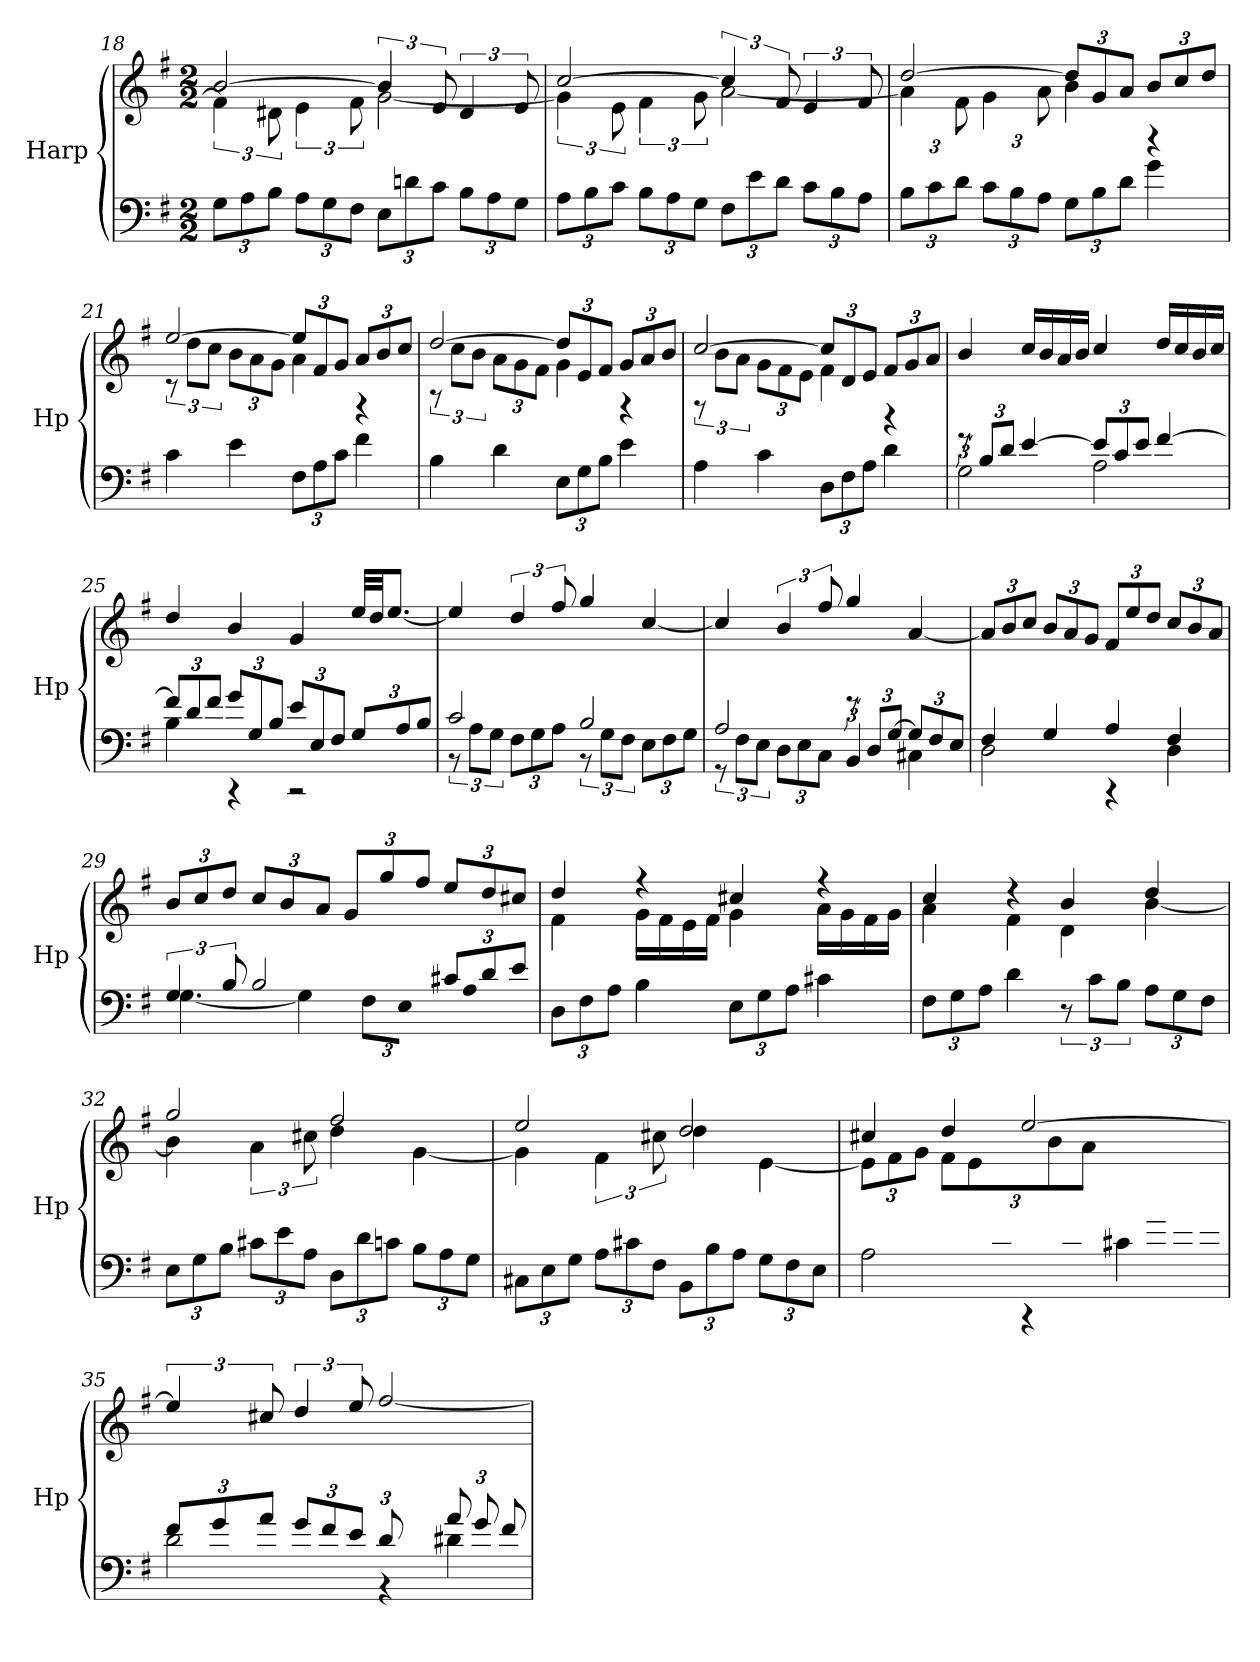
**kern	**kern
*part1	*part1
*staff2	*staff1
*I"Harp	*
*I'Hp	*
!!LO:LB:g=z
*clefF4	*clefG2
*k[f#]	*k[f#]
*M2/2	*M2/2
*Xbrackettup	*
=18	=18
*	*^
12G\L	[2b/	6f#\]
12A\	.	.
12B\J	.	12d#X\
12A\L	.	6e\
12G\	.	.
12F#\J	.	12f#\
12E\L	6b/]	[2g\
12dn\	.	.
12c\J	12e/	.
12B\L	6d#/	.
12A\	.	.
12G\J	12e/	.
=19	=19	=19
12A\L	[2cc/	6g\]
12B\	.	.
12c\J	.	12e\
12B\L	.	6f#\
12A\	.	.
12G\J	.	12g\
12F#\L	6cc/]	[2a\
12e\	.	.
12d\J	12f#/	.
12c\L	6e/	.
12B\	.	.
12A\J	12f#/	.
=20	=20	=20
12B\L	[2dd/	6a\]
12c\	.	.
12d\J	.	12f#\
12c\L	.	6g\
12B\	.	.
12A\J	.	12a\
*	*Xbrackettup	*
12G\L	12dd/L]	4b\
12B\	12g/	.
12d\J	12a/J	.
4g\	12b/L	4rF
.	12cc/	.
.	12dd/J	.
!!LO:LB:g=z	!!
=21	=21	=21
*	*	*brackettup
4c\	[2ee/	12rc
.	.	12dd\L
.	.	12cc\J
*	*	*Xbrackettup
4e\	.	12b\L
.	.	12a\
.	.	12g\J
12F#\L	12ee/L]	4a\
12A\	12f#/	.
12c\J	12g/J	.
4f#\	12a/L	4rF
.	12b/	.
.	12cc/J	.
=22	=22	=22
*	*	*brackettup
4B\	[2dd/	12rA
.	.	12cc\L
.	.	12b\J
*	*	*Xbrackettup
4d\	.	12a\L
.	.	12g\
.	.	12f#\J
12E\L	12dd/L]	4g\
12G\	12e/	.
12B\J	12f#/J	.
4e\	12g/L	4rF
.	12a/	.
.	12b/J	.
=23	=23	=23
*	*	*brackettup
4A\	[2cc/	12rF
.	.	12b\L
.	.	12a\J
*	*	*Xbrackettup
4c\	.	12g\L
.	.	12f#\
.	.	12e\J
12D\L	12cc/L]	4f#\
12F#\	12d/	.
12A\J	12e/J	.
4d\	12f#/L	4rD
.	12g/	.
.	12a/J	.
!!LO:LB:g=z	!!
=24	=24	=24
*^	*	*
*	*	*	*brackettup
12ryy	2G\	4b/	12rGG
12B/L	.	.	12%11ryy
12d/J	.	.	.
[4e/	.	16cc/LL	.
.	.	16b/	.
.	.	16a/	.
.	.	16b/JJ	.
12e/L]	2A\	4cc/	.
12c/	.	.	.
12e/J	.	.	.
[4f#/	.	16dd/LL	.
.	.	16cc/	.
.	.	16b/	.
.	.	16cc/JJ	.
*	*	*v	*v
=25	=25	=25
12f#/L]	4B\	4dd/
12d/	.	.
12f#/J	.	.
12g/L	4rCC	4b/
12G/	.	.
12B/J	.	.
12e/L	2rCC	4g/
12E/	.	.
12F#/J	.	.
12G/L	.	32ee/LLL
.	.	32dd/JJ
.	.	[8.ee/J
12A/	.	.
12B/J	.	.
=26	=26	=26
*	*brackettup	*
2c/	12r	4ee/]
.	12A\L	.
.	12G\J	.
*	*Xbrackettup	*
.	12F#\L	6dd/
.	12G\	.
.	12A\J	12ff#/
*	*brackettup	*
2B/	12r	4gg/
.	12G\L	.
.	12F#\J	.
*	*Xbrackettup	*
.	12E\L	[4cc/
.	12F#\	.
.	12G\J	.
!!LO:LB:g=z
=27	=27	=27
*	*brackettup	*
*	*	*^
2A/	12r	4cc/]	2ryy
.	12F#\L	.	.
.	12E\J	.	.
*	*Xbrackettup	*	*
.	12D\L	6b/	.
.	12E\	.	.
.	12C\J	12ff#/	.
12ryy	4BB/	4gg/	12rBB
12D/L	.	.	12%5ryy
[12G/J	.	.	.
12G/L]	4C#X\	[4a/	.
12F#/	.	.	.
12E/J	.	.	.
*	*	*v	*v
=28	=28	=28
*	*	*Xbrackettup
4F#/	2D\	12a/L]
.	.	12b/
.	.	12cc/J
4G/	.	12b/L
.	.	12a/
.	.	12g/J
4A/	4rCC	12f#/L
.	.	12ee/
.	.	12dd/J
4F#/	4D\	12cc/L
.	.	12b/
.	.	12a/J
=29	=29	=29
*brackettup	*	*
6G/	[4.G\	12b/L
.	.	12cc/
12B/	.	12dd/J
2B/	.	12cc/L
.	.	12b/
.	6G\]	.
.	.	12a/J
.	.	12g/L
.	12F#\L	.
.	.	12gg/
.	8E\J	.
.	.	12ff#/J
*Xbrackettup	*	*
12c#X/L	4A\	12ee/L
12d/	.	12dd/
12e/J	.	12cc#X/J
*v	*v	*
!!LO:PB:g=z
=30	=30
*	*^
12D\L	4dd/	4f#\
12F#\	.	.
12A\J	.	.
4B\	4r	16g\LL
.	.	16f#\
.	.	16e\
.	.	16f#\JJ
12E\L	4cc#X/	4g\
12G\	.	.
12A\J	.	.
4c#X\	4r	16a\LL
.	.	16g\
.	.	16f#\
.	.	16g\JJ
=31	=31	=31
12F#\L	4cc/	4a\
12G\	.	.
12A\J	.	.
4d\	4r	4f#\
*brackettup	*	*
12r	4b/	4d\
12c\L	.	.
12B\J	.	.
*Xbrackettup	*	*
12A\L	4dd/	[4b\
12G\	.	.
12F#\J	.	.
=32	=32	=32
12E\L	2gg/	4b\]
12G\	.	.
12B\J	.	.
*	*	*brackettup
12c#X\L	.	6a\
12e\	.	.
12A\J	.	12cc#X\
12D\L	2ff#/	4dd\
12d\	.	.
12cn\J	.	.
12B\L	.	[4g\
12A\	.	.
12G\J	.	.
!!LO:LB:g=z	!!
=33	=33	=33
12C#X\L	2ee/	4g\]
12E\	.	.
12G\J	.	.
12A\L	.	6f#\
12c#X\	.	.
12F#\J	.	12cc#X\
12BB\L	2dd/	4dd\
12B\	.	.
12A\J	.	.
12G\L	.	[4e\
12F#\	.	.
12E\J	.	.
=34	=34	=34
*^	*	*
*	*	*	*Xbrackettup
12%5ryy	2A\	4cc#X/	12e\L]
.	.	.	12f#\
.	.	.	12g\J
.	.	4dd/	12f#\L
.	.	.	12e\
12d/J	.	.	6ryy
12c#X/L	4rCC	[2ee/	.
6ryy	.	.	12b\
.	.	.	12a\J
12g/L	4c#X\	.	4ryy
12f#/	.	.	.
12e/J	.	.	.
=35	=35	=35	=35
*	*	*brackettup	*
12f#/L	2d\	6ee/]	12%7ryy
12g/	.	.	.
12a/J	.	12cc#X/	.
12g/L	.	6dd/	.
12f#/	.	.	.
12e/J	.	12ee/	.
12d/L	4r	[2ff#/	.
6ryy	.	.	12ccn\
.	.	.	12b\J
12a/L	4d#X\	.	4ryy
12g/	.	.	.
12f#/J	.	.	.
*v	*v	*	*
*	*v	*v
=	=
*-	*-
